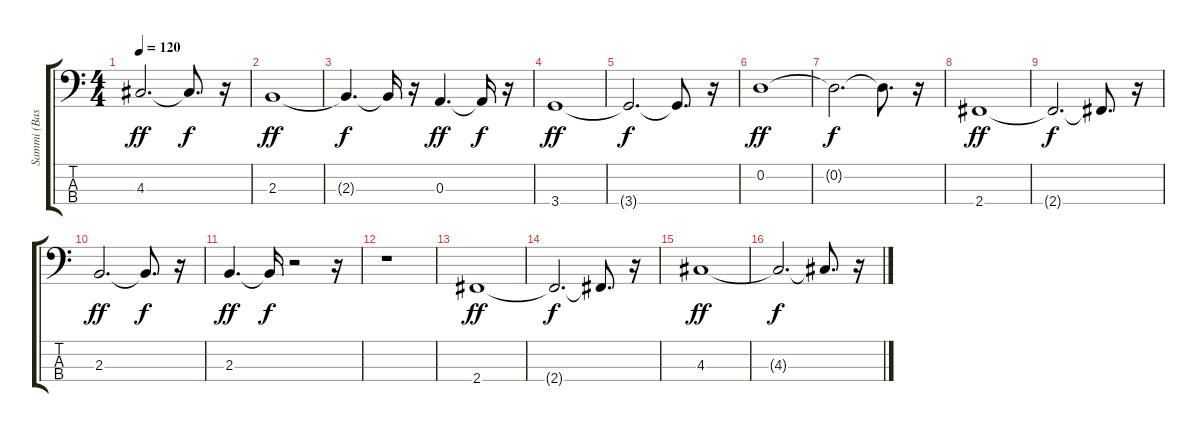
\track ("Sammi (Bass Guitar)" "Sammi (Bas") {instrument electricbassfinger}
\staff {score tabs}
\tuning (G2 D2 A1 E1) {hide}
\ts (4 4)
\tempo 120
\clef f4
\ks c
4.3.2{d dy ff} 4.3{t}.8{d dy f} r.16 |
2.3.1{dy ff} |
2.3{t}.4{d dy f} 2.3{t}.16 r.16 0.3.4{d dy ff} 0.3{t}.16{dy f} r.16 |
3.4.1{dy ff} |
3.4{t}.2{d dy f} 3.4{t}.8{d} r.16 |
0.2.1{dy ff} |
0.2{t}.2{d dy f} 0.2{t}.8{d} r.16 |
2.4.1{dy ff} |
2.4{t}.2{d dy f} 2.4{t}.8{d} r.16 |
2.3.2{d dy ff} 2.3{t}.8{d dy f} r.16 |
2.3.4{d dy ff} 2.3{t}.16{dy f} r.2 r.16 |
r.1 |
2.4.1{dy ff} |
2.4{t}.2{d dy f} 2.4{t}.8{d} r.16 |
4.3.1{dy ff} |
4.3{t}.2{d dy f} 4.3{t}.8{d} r.16
